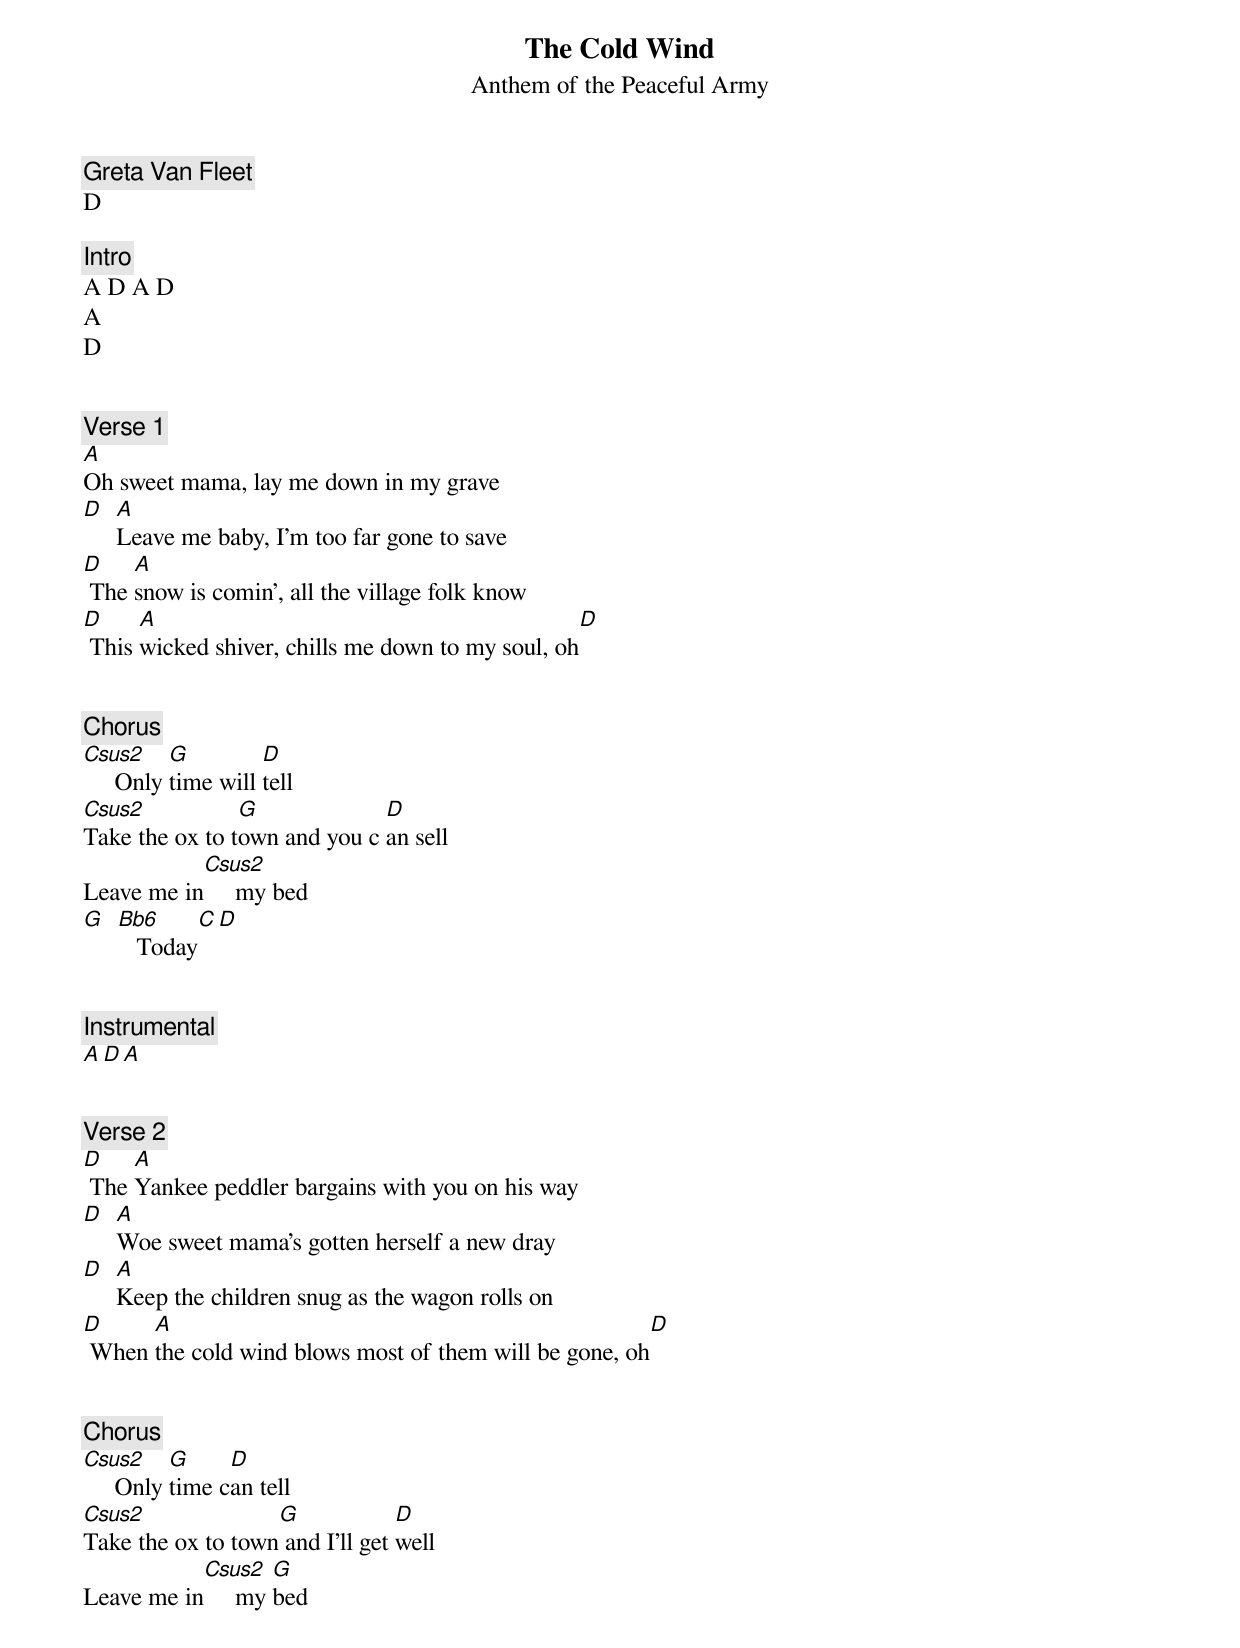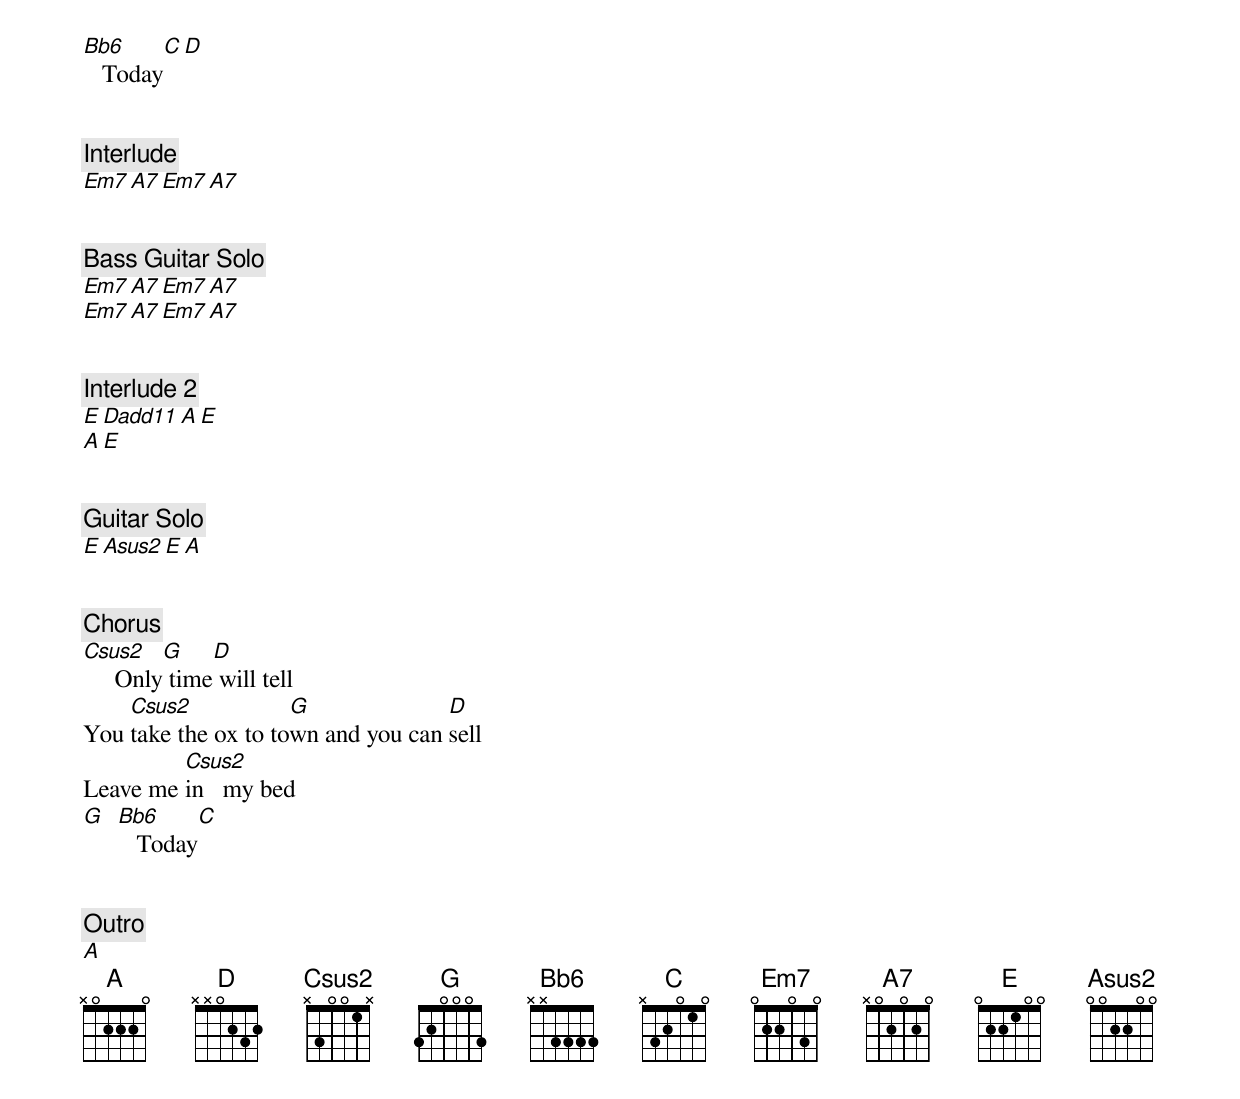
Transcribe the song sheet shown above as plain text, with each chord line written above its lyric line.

The Cold Wind
Anthem of the Peaceful Army
Greta Van Fleet
D

[Intro]
A D A D
A
D


[Verse 1]
A
Oh sweet mama, lay me down in my grave
D A
  Leave me baby, I'm too far gone to save
D    A
 The snow is comin', all the village folk know
D     A                                           D
 This wicked shiver, chills me down to my soul, oh


[Chorus]
Csus2     G         D
     Only time will tell
Csus2           G             D
Take the ox to town and you c an sell
           Csus2
Leave me in     my bed
G Bb6     C D
     Today


[Instrumental]
A D A


[Verse 2]
D    A
 The Yankee peddler bargains with you on his way
D A
  Woe sweet mama's gotten herself a new dray
D A
  Keep the children snug as the wagon rolls on
D     A                                                D
 When the cold wind blows most of them will be gone, oh


[Chorus]
Csus2     G     D
     Only time can tell
Csus2              G             D
Take the ox to town and I'll get well
           Csus2   G
Leave me in     my bed
Bb6     C D
   Today


[Interlude]
Em7 A7 Em7 A7


[Bass Guitar Solo]
Em7 A7 Em7 A7
Em7 A7 Em7 A7


[Interlude 2]
E Dadd11 A E
A E


[Guitar Solo]
E Asus2 E A


[Chorus]
Csus2    G    D
     Only time will tell
    Csus2            G              D
You take the ox to town and you can sell
         Csus2
Leave me in   my bed
G Bb6     C
     Today


[Outro]
A
